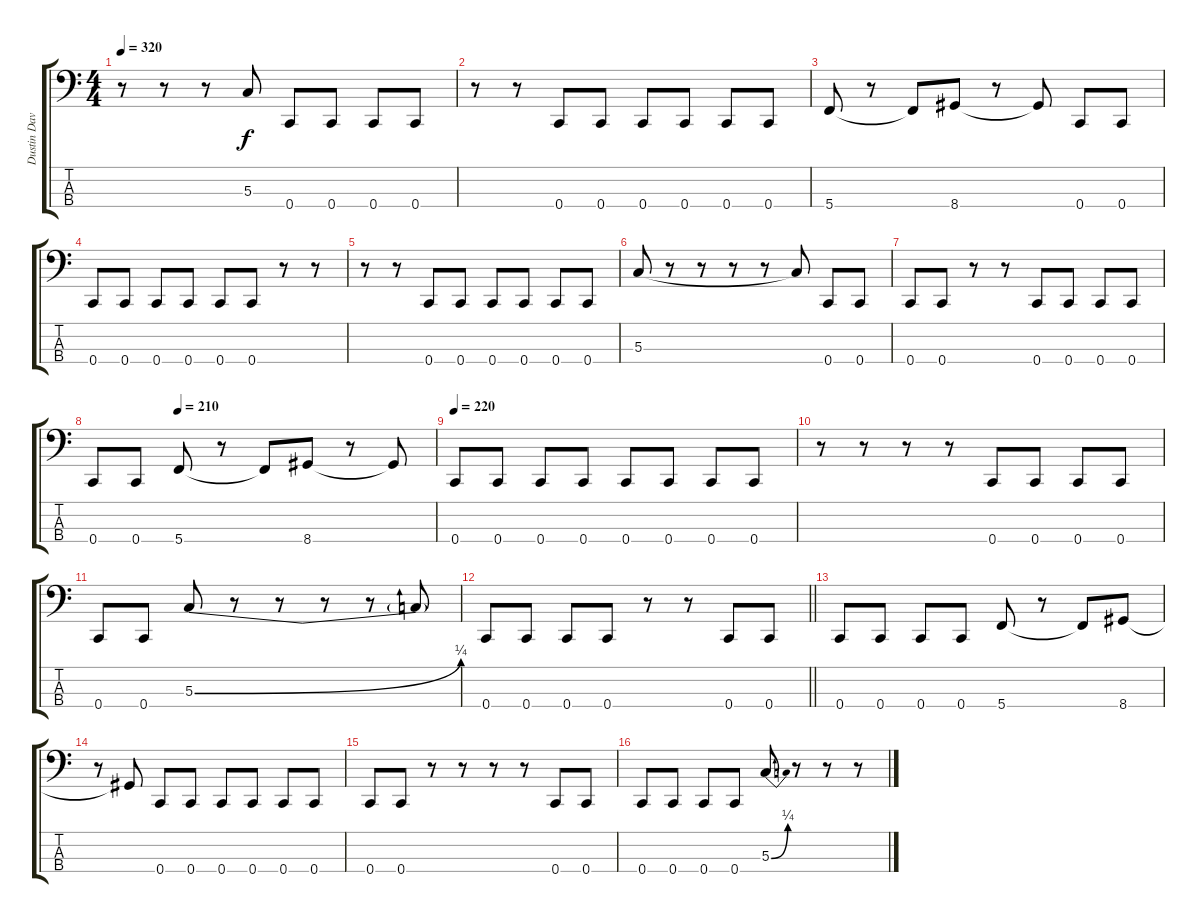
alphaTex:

\track ("Dustin Davidson (Bass)" "Dustin Dav") {instrument electricbasspick}
\staff {score tabs}
\tuning (F2 C2 G1 C1) {hide}
\ts (4 4)
\tempo 320
\clef f4
\ks c
r.8{dy f} r.8 r.8 5.3{t}.8 0.4.8 0.4.8 0.4.8 0.4.8 |
r.8 r.8 0.4.8 0.4.8 0.4.8 0.4.8 0.4.8 0.4.8 |
5.4.8 r.8 5.4{t}.8 8.4.8 r.8 8.4{t}.8 0.4.8 0.4.8 |
0.4.8 0.4.8 0.4.8 0.4.8 0.4.8 0.4.8 r.8 r.8 |
r.8 r.8 0.4.8 0.4.8 0.4.8 0.4.8 0.4.8 0.4.8 |
5.3.8 r.8 r.8 r.8 r.8 5.3{t}.8 0.4.8 0.4.8 |
0.4.8 0.4.8 r.8 r.8 0.4.8 0.4.8 0.4.8 0.4.8 |
\tempo (218 0.25)
\tempo (210 0.25)
0.4.8 0.4.8 5.4.8 r.8 5.4{t}.8 8.4.8 r.8 8.4{t}.8 |
\tempo 220
0.4.8 0.4.8 0.4.8 0.4.8 0.4.8 0.4.8 0.4.8 0.4.8 |
r.8 r.8 r.8 r.8 0.4.8 0.4.8 0.4.8 0.4.8 |
0.4.8 0.4.8 5.3{be (bend 0 0 60 1)}.8 r.8 r.8 r.8 r.8 5.3{t}.8 |
\barLineRight lightlight
0.4.8 0.4.8 0.4.8 0.4.8 r.8 r.8 0.4.8 0.4.8 |
0.4.8 0.4.8 0.4.8 0.4.8 5.4.8 r.8 5.4{t}.8 8.4.8 |
r.8 8.4{t}.8 0.4.8 0.4.8 0.4.8 0.4.8 0.4.8 0.4.8 |
0.4.8 0.4.8 r.8 r.8 r.8 r.8 0.4.8 0.4.8 |
0.4.8 0.4.8 0.4.8 0.4.8 5.3{be (bend 0 0 60 1)}.8 r.8 r.8 r.8
